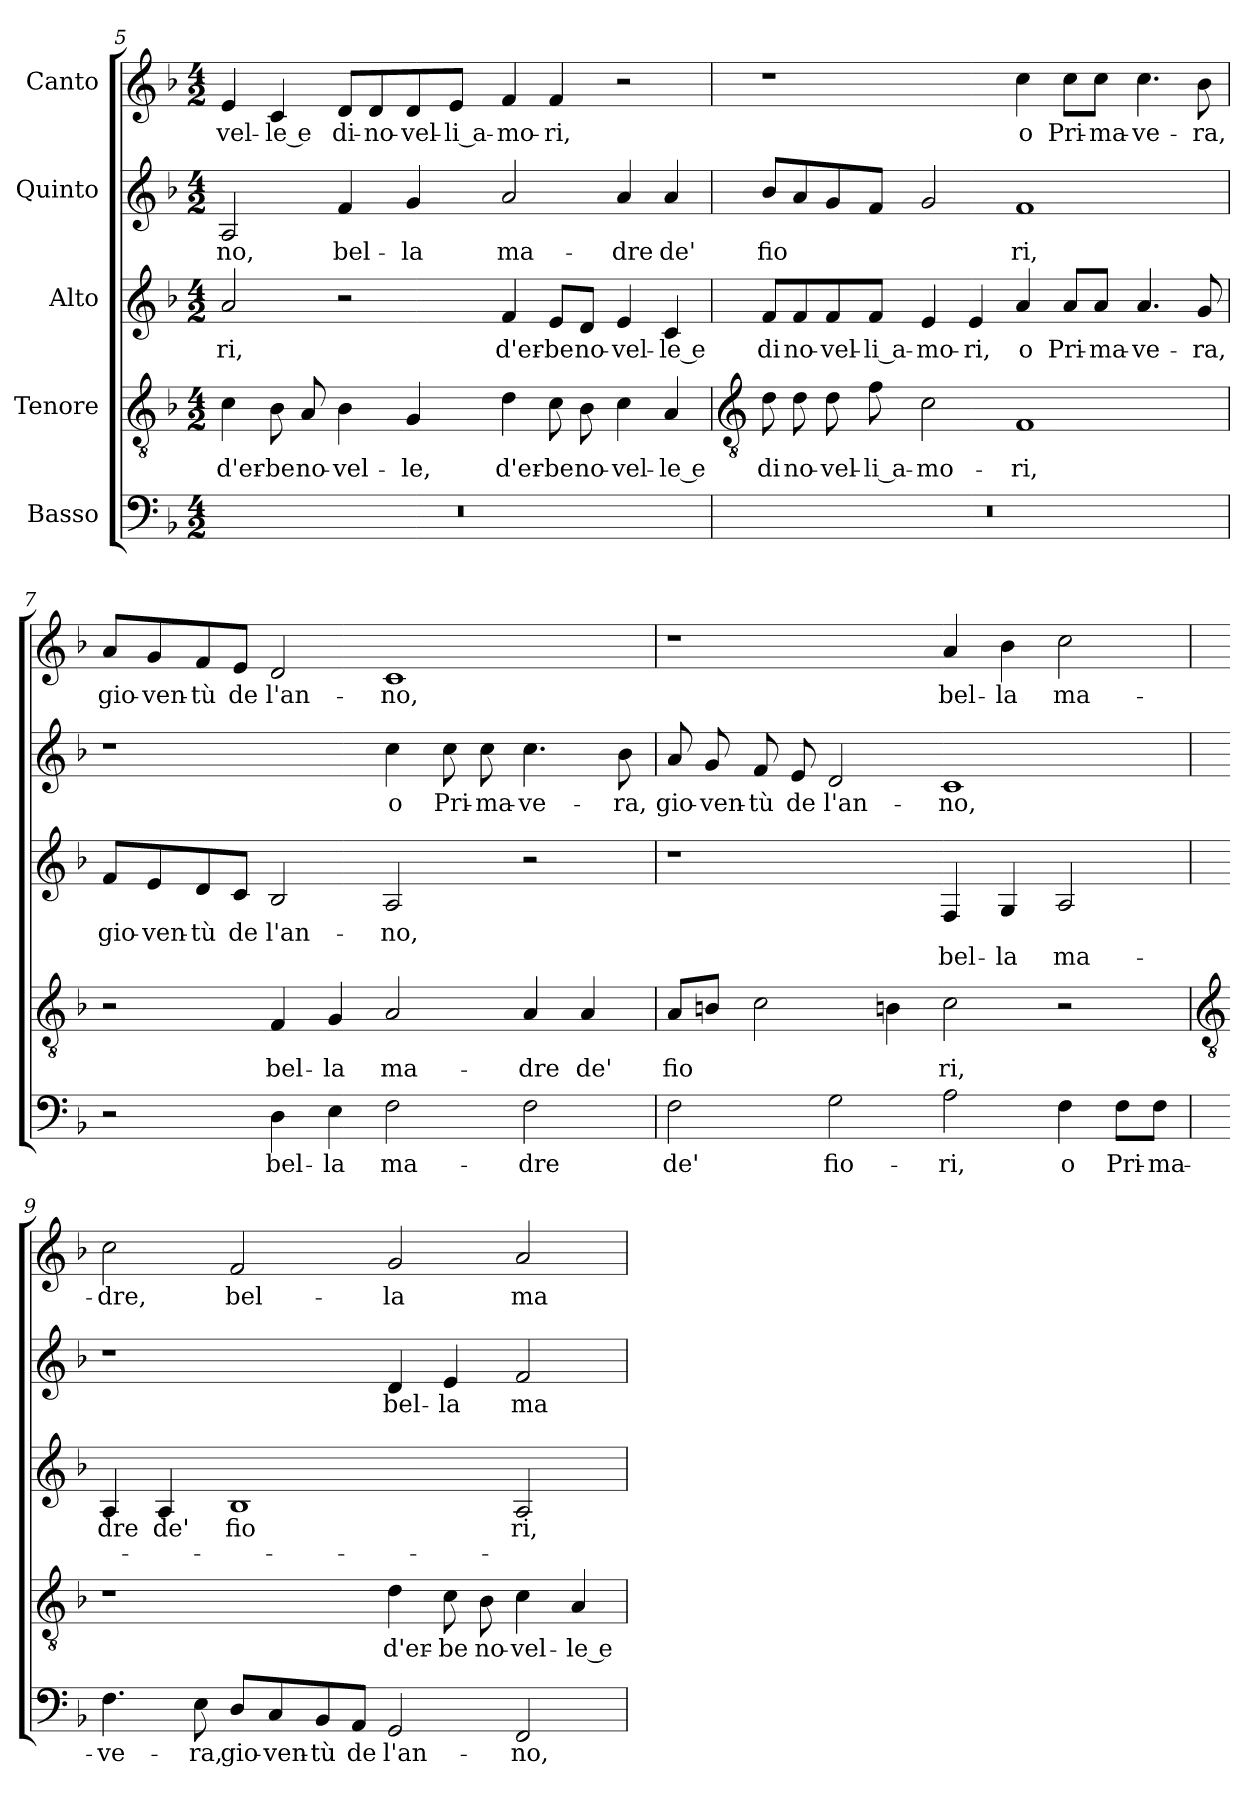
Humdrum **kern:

**kern	**text	**kern	**text	**kern	**text	**text	**kern	**text	**kern	**text
*part5	*part5	*part4	*part4	*part3	*part3	*part3	*part2	*part2	*part1	*part1
*staff5	*staff5	*staff4	*staff4	*staff3	*staff3	*staff3	*staff2	*staff2	*staff1	*staff1
*I"Basso	*	*I"Tenore	*	*I"Alto	*	*	*I"Quinto	*	*I"Canto	*
*clefF4	*	*clefGv2	*	*clefG2	*	*	*clefG2	*	*clefG2	*
*k[b-]	*	*k[b-]	*	*k[b-]	*	*	*k[b-]	*	*k[b-]	*
*F:	*	*F:	*	*F:	*	*	*F:	*	*F:	*
*M4/2	*	*M4/2	*	*M4/2	*	*	*M4/2	*	*M4/2	*
=5	=5	=5	=5	=5	=5	=5	=5	=5	=5	=5
!	!	!	!LO:LY:b	!	!LO:LY:b	!	!	!LO:LY:b	!	!LO:LY:b
0r	.	4c	d'er-	2a	ri,	.	2A	-no,	4e	-vel-
!	!	!	!LO:LY:b	!	!	!	!	!	!	!LO:LY:b
.	.	8B-	-be	.	.	.	.	.	4c	-le e
!	!	!	!LO:LY:b	!	!	!	!	!	!	!
.	.	8A	no-	.	.	.	.	.	.	.
!	!	!	!LO:LY:b	!	!	!	!	!LO:LY:b	!	!LO:LY:b
.	.	4B-	-vel-	2r	.	.	4f	bel-	8d/L	di-
!	!	!	!	!	!	!	!	!	!	!LO:LY:b
.	.	.	.	.	.	.	.	.	8d/	-no-
!	!	!	!LO:LY:b	!	!	!	!	!LO:LY:b	!	!LO:LY:b
.	.	4G	-le,	.	.	.	4g	-la	8d/	-vel-
!	!	!	!	!	!	!	!	!	!	!LO:LY:b
.	.	.	.	.	.	.	.	.	8e/J	-li a-
!	!	!	!LO:LY:b	!	!LO:LY:b	!	!	!LO:LY:b	!	!LO:LY:b
.	.	4d	d'er-	4f	d'er-	.	2a	ma-	4f	-mo-
!	!	!	!LO:LY:b	!	!LO:LY:b	!	!	!	!	!LO:LY:b
.	.	8c	-be	8e/L	-be	.	.	.	4f	-ri,
!	!	!	!LO:LY:b	!	!LO:LY:b	!	!	!	!	!
.	.	8B-	no-	8d/J	no-	.	.	.	.	.
!	!	!	!LO:LY:b	!	!LO:LY:b	!	!	!LO:LY:b	!	!
.	.	4c	-vel-	4e	-vel-	.	4a	-dre	2r	.
!	!	!	!LO:LY:b	!	!LO:LY:b	!	!	!LO:LY:b	!	!
.	.	4A	-le e	4c	-le e	.	4a	de'	.	.
!!LO:LB:g=z
=6	=6	=6	=6	=6	=6	=6	=6	=6	=6	=6
*	*	*clefGv2	*	*	*	*	*	*	*	*
!	!	!	!LO:LY:b	!	!LO:LY:b	!	!	!LO:LY:b	!	!
0r	.	8d	di	8f/L	di	.	8b-L	fio	1r	.
!	!	!	!LO:LY:b	!	!LO:LY:b	!	!	!	!	!
.	.	8d	no-	8f/	no-	.	8a	.	.	.
!	!	!	!LO:LY:b	!	!LO:LY:b	!	!	!	!	!
.	.	8d	-vel-	8f/	-vel-	.	8g	.	.	.
!	!	!	!LO:LY:b	!	!LO:LY:b	!	!	!	!	!
.	.	8f	-li a-	8f/J	-li a-	.	8fJ	.	.	.
!	!	!	!LO:LY:b	!	!LO:LY:b	!	!	!	!	!
.	.	2c	-mo-	4e	-mo-	.	2g	.	.	.
!	!	!	!	!	!LO:LY:b	!	!	!	!	!
.	.	.	.	4e	-ri,	.	.	.	.	.
!	!	!	!LO:LY:b	!	!LO:LY:b	!	!	!LO:LY:b	!	!LO:LY:b
.	.	1F	-ri,	4a	o	.	1f	ri,	4cc	o
!	!	!	!	!	!LO:LY:b	!	!	!	!	!LO:LY:b
.	.	.	.	8a/L	Pri-	.	.	.	8cc\L	Pri-
!	!	!	!	!	!LO:LY:b	!	!	!	!	!LO:LY:b
.	.	.	.	8a/J	-ma-	.	.	.	8cc\J	-ma-
!	!	!	!	!	!LO:LY:b	!	!	!	!	!LO:LY:b
.	.	.	.	4.a	-ve-	.	.	.	4.cc	-ve-
!	!	!	!	!	!LO:LY:b	!	!	!	!	!LO:LY:b
.	.	.	.	8g	-ra,	.	.	.	8b-	-ra,
=7	=7	=7	=7	=7	=7	=7	=7	=7	=7	=7
!	!	!	!	!	!LO:LY:b	!	!	!	!	!LO:LY:b
2r	.	2r	.	8f/L	gio-	.	1r	.	8a/L	gio-
!	!	!	!	!	!LO:LY:b	!	!	!	!	!LO:LY:b
.	.	.	.	8e/	-ven-	.	.	.	8g/	-ven-
!	!	!	!	!	!LO:LY:b	!	!	!	!	!LO:LY:b
.	.	.	.	8d/	-tù	.	.	.	8f/	-tù
!	!	!	!	!	!LO:LY:b	!	!	!	!	!LO:LY:b
.	.	.	.	8c/J	de	.	.	.	8e/J	de
!	!LO:LY:b	!	!LO:LY:b	!	!LO:LY:b	!	!	!	!	!LO:LY:b
4D	bel-	4F	bel-	2B-	l'an-	.	.	.	2d	l'an-
!	!LO:LY:b	!	!LO:LY:b	!	!	!	!	!	!	!
4E	-la	4G	-la	.	.	.	.	.	.	.
!	!LO:LY:b	!	!LO:LY:b	!	!LO:LY:b	!	!	!LO:LY:b	!	!LO:LY:b
2F	ma-	2A	ma-	2A	-no,	.	4cc	o	1c	-no,
!	!	!	!	!	!	!	!	!LO:LY:b	!	!
.	.	.	.	.	.	.	8cc	Pri-	.	.
!	!	!	!	!	!	!	!	!LO:LY:b	!	!
.	.	.	.	.	.	.	8cc	-ma-	.	.
!	!LO:LY:b	!	!LO:LY:b	!	!	!	!	!LO:LY:b	!	!
2F	-dre	4A	-dre	2r	.	.	4.cc	-ve-	.	.
!	!	!	!LO:LY:b	!	!	!	!	!	!	!
.	.	4A	de'	.	.	.	.	.	.	.
!	!	!	!	!	!	!	!	!LO:LY:b	!	!
.	.	.	.	.	.	.	8b-	-ra,	.	.
=8	=8	=8	=8	=8	=8	=8	=8	=8	=8	=8
!	!LO:LY:b	!	!LO:LY:b	!	!	!	!	!LO:LY:b	!	!
2F	de'	8AL	fio	1r	.	.	8a	gio-	1r	.
!	!	!	!	!	!	!	!	!LO:LY:b	!	!
.	.	8BnJ	.	.	.	.	8g	-ven-	.	.
!	!	!	!	!	!	!	!	!LO:LY:b	!	!
.	.	2c	.	.	.	.	8f	-tù	.	.
!	!	!	!	!	!	!	!	!LO:LY:b	!	!
.	.	.	.	.	.	.	8e	de	.	.
!	!LO:LY:b	!	!	!	!	!	!	!LO:LY:b	!	!
2G	fio-	.	.	.	.	.	2d	l'an-	.	.
.	.	4Bn	.	.	.	.	.	.	.	.
!	!LO:LY:b	!	!LO:LY:b	!	!	!LO:LY:b	!	!LO:LY:b	!	!LO:LY:b
2A	-ri,	2c	ri,	4F	.	bel-	1c	-no,	4a	bel-
!	!	!	!	!	!	!LO:LY:b	!	!	!	!LO:LY:b
.	.	.	.	4G	.	-la	.	.	4b-	-la
!	!LO:LY:b	!	!	!	!	!LO:LY:b	!	!	!	!LO:LY:b
4F	o	2r	.	2A	.	ma-	.	.	2cc	ma-
!	!LO:LY:b	!	!	!	!	!	!	!	!	!
8F\L	Pri-	.	.	.	.	.	.	.	.	.
!	!LO:LY:b	!	!	!	!	!	!	!	!	!
8F\J	-ma-	.	.	.	.	.	.	.	.	.
!!LO:LB:g=z
=9	=9	=9	=9	=9	=9	=9	=9	=9	=9	=9
*	*	*clefGv2	*	*	*	*	*	*	*	*
!	!LO:LY:b	!	!	!	!LO:LY:b	!	!	!	!	!LO:LY:b
4.F	-ve-	1r	.	4A	-dre	.	1r	.	2cc	-dre,
!	!	!	!	!	!LO:LY:b	!	!	!	!	!
.	.	.	.	4A	de'	.	.	.	.	.
!	!LO:LY:b	!	!	!	!	!	!	!	!	!
8E	-ra,	.	.	.	.	.	.	.	.	.
!	!LO:LY:b	!	!	!	!LO:LY:b	!	!	!	!	!LO:LY:b
8D/L	gio-	.	.	1B-	fio	.	.	.	2f	bel-
!	!LO:LY:b	!	!	!	!	!	!	!	!	!
8C/	-ven-	.	.	.	.	.	.	.	.	.
!	!LO:LY:b	!	!	!	!	!	!	!	!	!
8BB-/	-tù	.	.	.	.	.	.	.	.	.
!	!LO:LY:b	!	!	!	!	!	!	!	!	!
8AA/J	de	.	.	.	.	.	.	.	.	.
!	!LO:LY:b	!	!LO:LY:b	!	!	!	!	!LO:LY:b	!	!LO:LY:b
2GG	l'an-	4d	d'er-	.	.	.	4d	bel-	2g	-la
!	!	!	!LO:LY:b	!	!	!	!	!LO:LY:b	!	!
.	.	8c	-be	.	.	.	4e	-la	.	.
!	!	!	!LO:LY:b	!	!	!	!	!	!	!
.	.	8B-	no-	.	.	.	.	.	.	.
!	!LO:LY:b	!	!LO:LY:b	!	!LO:LY:b	!	!	!LO:LY:b	!	!LO:LY:b
2FF	-no,	4c	-vel-	2A	ri,	.	2f	ma-	2a	ma-
!	!	!	!LO:LY:b	!	!	!	!	!	!	!
.	.	4A	-le e	.	.	.	.	.	.	.
=	=	=	=	=	=	=	=	=	=	=
*-	*-	*-	*-	*-	*-	*-	*-	*-	*-	*-
